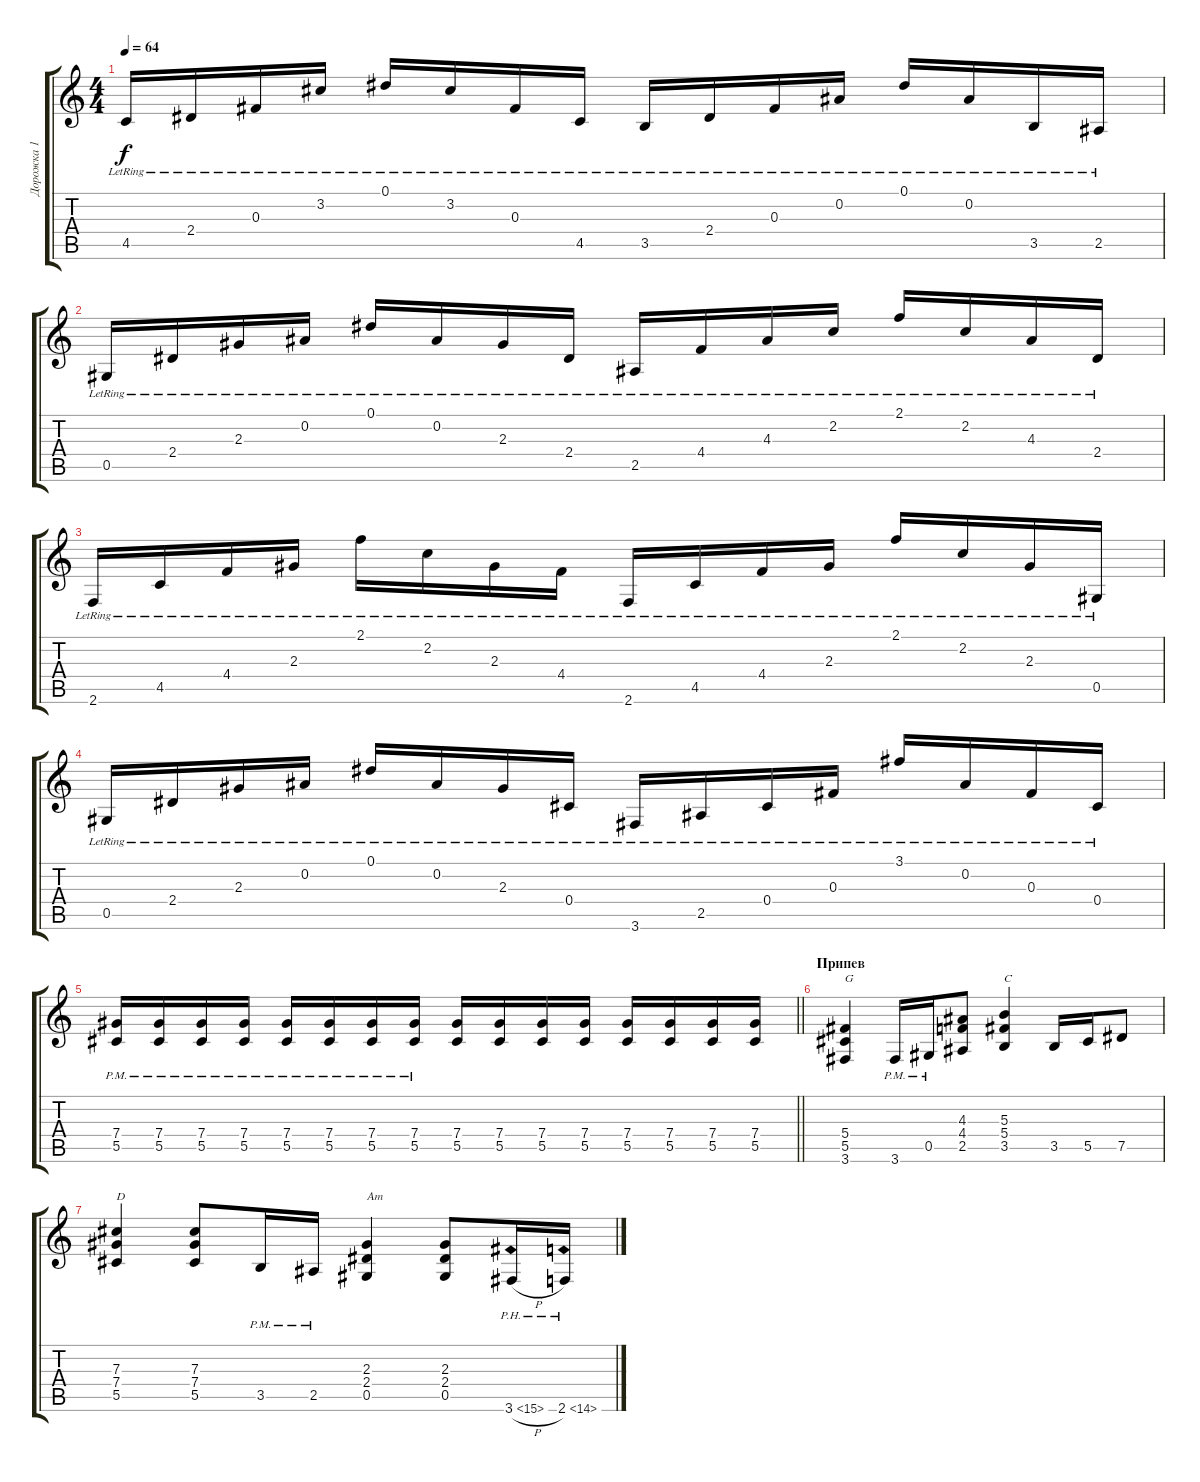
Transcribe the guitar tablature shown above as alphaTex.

\track ("Дорожка 1" "Дорожка 1") {instrument electricguitarjazz}
\staff {score tabs}
\tuning (Eb4 Bb3 Gb3 Db3 Ab2 Eb2) {hide}
\ts (4 4)
\tempo 64
\clef g2
\ks c
4.5{lr}.16{dy f} 2.4{lr}.16 0.3{lr}.16 3.2{lr}.16 0.1{lr}.16 3.2{lr}.16 0.3{lr}.16 4.5{lr}.16 3.5{lr}.16 2.4{lr}.16 0.3{lr}.16 0.2{lr}.16 0.1{lr}.16 0.2{lr}.16 3.5{lr}.16 2.5{lr}.16 |
0.5{lr}.16 2.4{lr}.16 2.3{lr}.16 0.2{lr}.16 0.1{lr}.16 0.2{lr}.16 2.3{lr}.16 2.4{lr}.16 2.5{lr}.16 4.4{lr}.16 4.3{lr}.16 2.2{lr}.16 2.1{lr}.16 2.2{lr}.16 4.3{lr}.16 2.4{lr}.16 |
2.6{lr}.16 4.5{lr}.16 4.4{lr}.16 2.3{lr}.16 2.1{lr}.16 2.2{lr}.16 2.3{lr}.16 4.4{lr}.16 2.6{lr}.16 4.5{lr}.16 4.4{lr}.16 2.3{lr}.16 2.1{lr}.16 2.2{lr}.16 2.3{lr}.16 0.5{lr}.16 |
0.5{lr}.16 2.4{lr}.16 2.3{lr}.16 0.2{lr}.16 0.1{lr}.16 0.2{lr}.16 2.3{lr}.16 0.4{lr}.16 3.6{lr}.16 2.5{lr}.16 0.4{lr}.16 0.3{lr}.16 3.1{lr}.16 0.2{lr}.16 0.3{lr}.16 0.4{lr}.16 |
\barLineRight lightlight
(7.4{pm} 5.5{pm}).16{instrument distortionguitar} (7.4{pm} 5.5{pm}).16 (7.4{pm} 5.5{pm}).16 (7.4{pm} 5.5{pm}).16 (7.4{pm} 5.5{pm}).16 (7.4{pm} 5.5{pm}).16 (7.4{pm} 5.5{pm}).16 (7.4{pm} 5.5{pm}).16 (7.4 5.5).16 (7.4 5.5).16 (7.4 5.5).16 (7.4 5.5).16 (7.4 5.5).16 (7.4 5.5).16 (7.4 5.5).16 (7.4 5.5).16 |
\section ("" "Припев")
(5.4 5.5 3.6).4{txt "G"} 3.6{pm}.16 0.5{pm}.16 (4.3 4.4 2.5).8 (5.3 5.4 3.5).4{txt "C"} 3.5.16 5.5.16 7.5.8 |
(7.3 7.4 5.5).4{txt "D"} (7.3 7.4 5.5).8 3.5{pm}.16 2.5{pm}.16 (2.3 2.4 0.5).4{txt "Am"} (2.3 2.4 0.5).8 3.6{ph 12 h}.16 2.6{ph 12}.16
